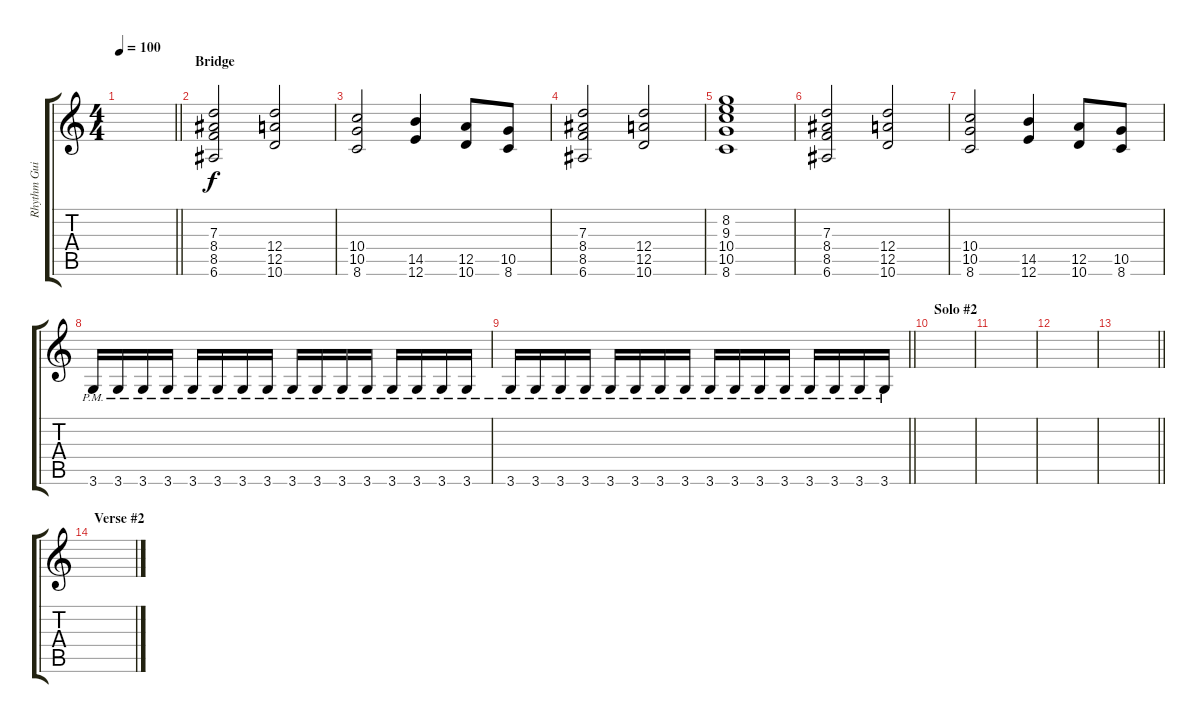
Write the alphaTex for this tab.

\track ("Rhythm Guitar" "Rhythm Gui") {instrument distortionguitar}
\staff {score tabs}
\tuning (E4 B3 G3 D3 A2 E2) {hide}
\ts (4 4)
\tempo 100
\clef g2
\barLineRight lightlight
\ks c
|
\section ("" "Bridge")
(7.3 8.4 8.5 6.6).2 (12.4 12.5 10.6).2 |
(10.4 10.5 8.6).2 (14.5 12.6).4 (12.5 10.6).8 (10.5 8.6).8 |
(7.3 8.4 8.5 6.6).2 (12.4 12.5 10.6).2 |
(8.2 9.3 10.4 10.5 8.6).1 |
(7.3 8.4 8.5 6.6).2 (12.4 12.5 10.6).2 |
(10.4 10.5 8.6).2 (14.5 12.6).4 (12.5 10.6).8 (10.5 8.6).8 |
3.6{pm}.16 3.6{pm}.16 3.6{pm}.16 3.6{pm}.16 3.6{pm}.16 3.6{pm}.16 3.6{pm}.16 3.6{pm}.16 3.6{pm}.16 3.6{pm}.16 3.6{pm}.16 3.6{pm}.16 3.6{pm}.16 3.6{pm}.16 3.6{pm}.16 3.6{pm}.16 |
\barLineRight lightlight
3.6{pm}.16 3.6{pm}.16 3.6{pm}.16 3.6{pm}.16 3.6{pm}.16 3.6{pm}.16 3.6{pm}.16 3.6{pm}.16 3.6{pm}.16 3.6{pm}.16 3.6{pm}.16 3.6{pm}.16 3.6{pm}.16 3.6{pm}.16 3.6{pm}.16 3.6{pm}.16 |
\section ("" "Solo #2")
|
|
|
\barLineRight lightlight
|
\section ("" "Verse #2")
